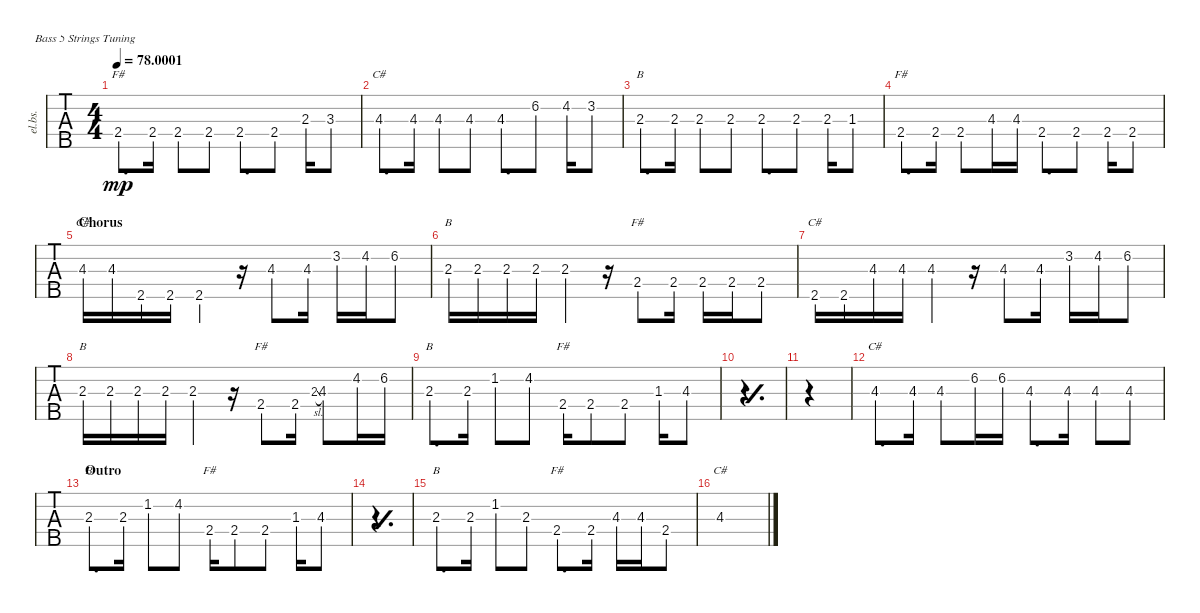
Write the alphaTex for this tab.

\bracketExtendMode nobrackets
\track ("Bass Track" "el.bs.") {instrument electricbassfinger}
\staff {tabs}
\tuning (G2 D2 A1 E1 B0)
\chord ("F#" 3 4 4 2 x) {showdiagram false showfingering false}
\chord ("C#" 1 3 4 1 2) {showdiagram false showfingering false barre 1}
\chord ("B" 4 1 2 2 0) {showdiagram false showfingering false}
\chord ("F#" 3 4 4 2 x) {showdiagram false showfingering false showname false}
\chord ("C#" 1 3 4 1 2) {showdiagram false showfingering false showname false barre 1}
\chord ("B" 4 1 2 2 0) {showdiagram false showfingering false showname false}
\ts (4 4)
\tempo
78.0001
\accidentals auto
\clef f4
\ottava regular
\simile none
\ks aminor
2.4{st acc #}.8{d ch "F#" dy mp} 2.4{acc #}.16 2.4{st acc #}.8 2.4{st acc #}.8 2.4{st acc #}.8{d} 2.4{st acc #}.8 2.3.16 3.3{st}.8 |
4.3{st acc #}.8{d ch "C#"} 4.3{acc #}.16 4.3{st acc #}.8 4.3{st acc #}.8 4.3{st acc #}.8{d} 6.2{st acc #}.8 4.2{acc #}.16 3.2{st}.8 |
2.3{st}.8{d ch "B"} 2.3.16 2.3{st}.8 2.3{st}.8 2.3{st}.8{d} 2.3{st}.8 2.3.16 1.3{st acc #}.8 |
2.4{st acc #}.8{d ch "F#"} 2.4{acc #}.16 2.4{st acc #}.8 4.3{acc #}.16 4.3{acc #}.16 2.4{st acc #}.8{d} 2.4{st acc #}.8 2.4{acc #}.16 2.4{st acc #}.8 |
\section ("" "Chorus ")
4.3{acc #}.16{ch "C#"} 4.3{acc #}.16 2.5{acc #}.16 2.5{acc #}.16 2.5{st acc #}.4 r.16 4.3{st acc #}.8 4.3{acc #}.16 3.2.16 4.2{acc #}.16 6.2{st acc #}.8 |
2.3.16{ch "B"} 2.3.16 2.3.16 2.3.16 2.3{st}.4 r.16 2.4{st acc #}.8{ch "F#"} 2.4{acc #}.16 2.4{acc #}.16 2.4{acc #}.16 2.4{st acc #}.8 |
2.5{acc #}.16{ch "C#"} 2.5{acc #}.16 4.3{acc #}.16 4.3{acc #}.16 4.3{st acc #}.4 r.16 4.3{st acc #}.8 4.3{acc #}.16 3.2.16 4.2{acc #}.16 6.2{st acc #}.8 |
2.3.16{ch "B"} 2.3.16 2.3.16 2.3.16 2.3{st}.4 r.16 2.4{st acc #}.8{ch "F#"} 2.4{acc #}.16 2.3{sl}.8{gr} 4.3{acc #}.8 4.2{acc #}.16 6.2{acc #}.16 |
2.3{st}.8{d ch "B"} 2.3.16 1.2{st acc #}.8 4.2{st acc #}.8 2.4{acc #}.16{ch "F#"} 2.4{st acc #}.8 2.4{st acc #}.8 1.3{acc #}.16 4.3{st acc #}.8 |
\simile simple
|
|
\simile none
4.3{st acc #}.8{d ch "C#"} 4.3{acc #}.16 4.3{st acc #}.8 6.2{acc #}.16 6.2{acc #}.16 4.3{st acc #}.8{d} 4.3{acc #}.16 4.3{st acc #}.8 4.3{st acc #}.8 |
\section ("" "Outro")
2.3{st}.8{d ch "B"} 2.3.16 1.2{st acc #}.8 4.2{st acc #}.8 2.4{acc #}.16{ch "F#"} 2.4{st acc #}.8 2.4{st acc #}.8 1.3{acc #}.16 4.3{st acc #}.8 |
\simile simple
|
\simile none
2.3{st}.8{d ch "B"} 2.3.16 1.2{st acc #}.8 2.3.8 2.4{st acc #}.8{d ch "F#"} 2.4{acc #}.16 4.3{acc #}.16 4.3{acc #}.16 2.4{st acc #}.8 |
4.3{acc #}.1{ch "C#"}
